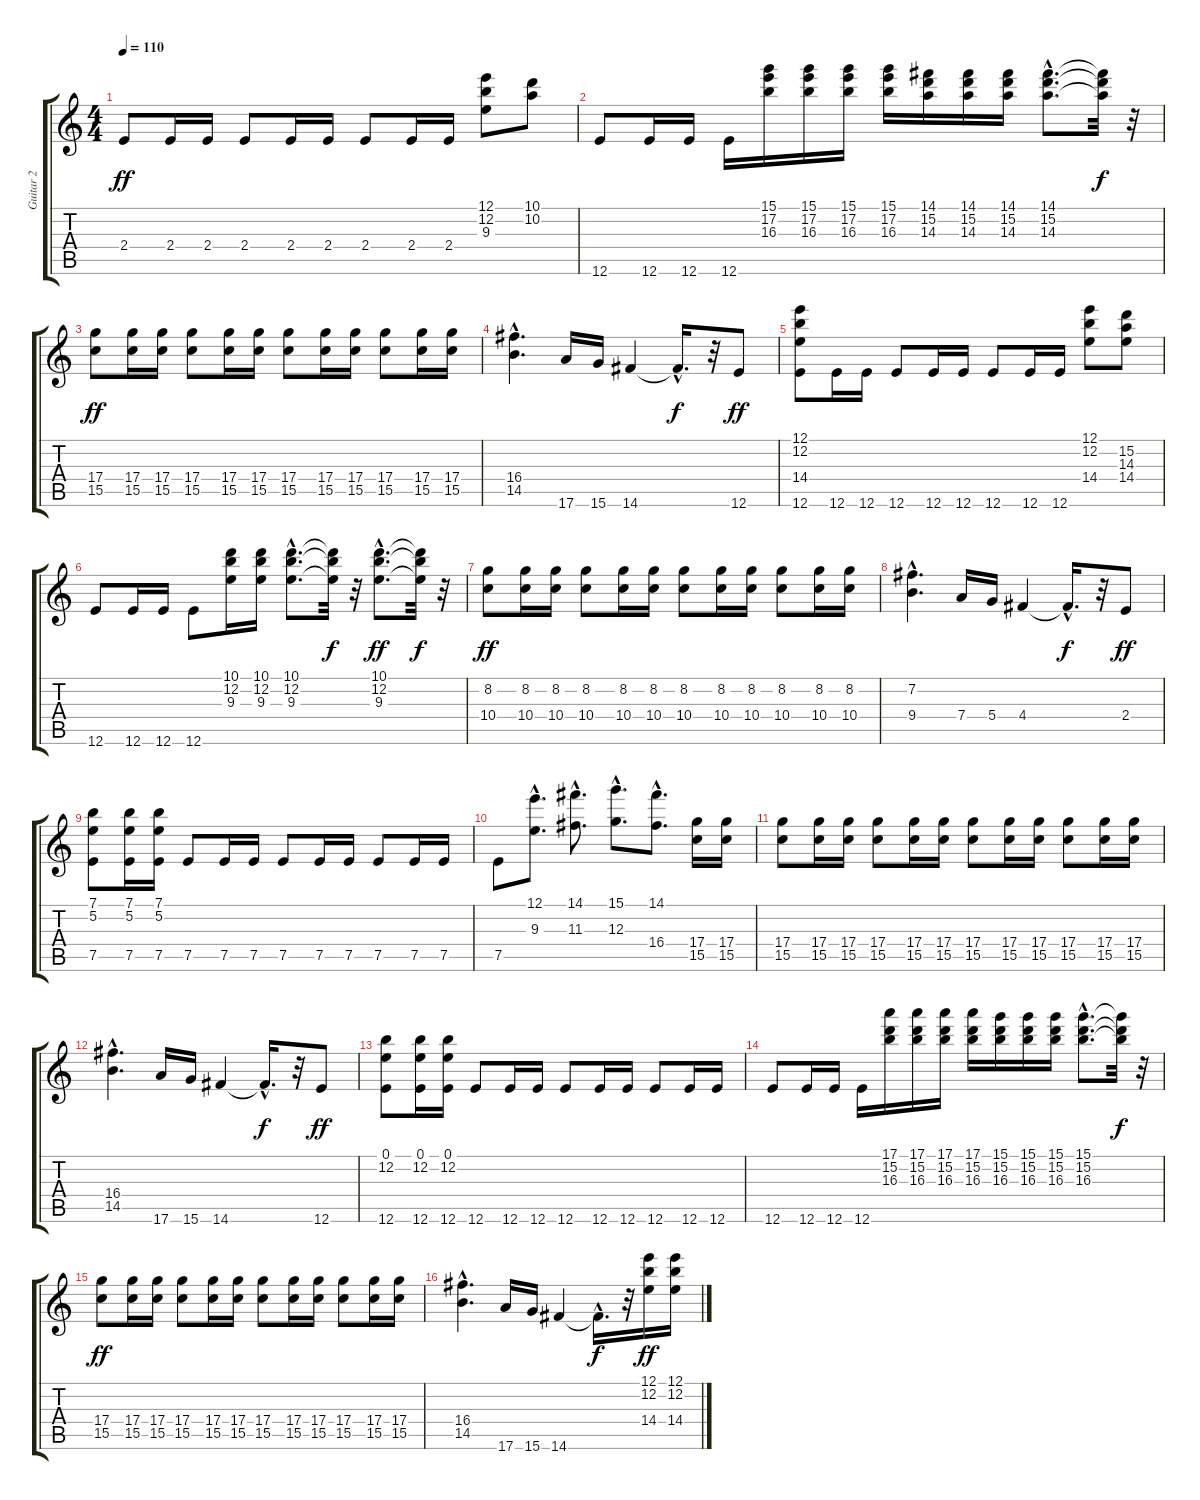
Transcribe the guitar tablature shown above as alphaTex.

\track ("Guitar 2" "Guitar 2") {instrument distortionguitar}
\staff {score tabs}
\tuning (E4 B3 G3 D3 A2 E2) {hide}
\ts (4 4)
\tempo 110
\clef g2
\ks c
2.4.8{dy ff} 2.4.16 2.4.16 2.4.8 2.4.16 2.4.16 2.4.8 2.4.16 2.4.16 (12.1 12.2 9.3).8 (10.1 10.2).8 |
12.6.8 12.6.16 12.6.16 12.6.16 (15.1 17.2 16.3).16 (15.1 17.2 16.3).16 (15.1 17.2 16.3).16 (15.1 17.2 16.3).16 (14.1 15.2 14.3).16 (14.1 15.2 14.3).16 (14.1 15.2 14.3).16 (14.1{hac} 15.2{hac} 14.3{hac}).8{d} (14.1{t} 15.2{t} 14.3{t}).32{dy f} r.32 |
(17.4 15.5).8{dy ff} (17.4 15.5).16 (17.4 15.5).16 (17.4 15.5).8 (17.4 15.5).16 (17.4 15.5).16 (17.4 15.5).8 (17.4 15.5).16 (17.4 15.5).16 (17.4 15.5).8 (17.4 15.5).16 (17.4 15.5).16 |
(16.4{hac} 14.5{hac}).4{d} 17.6.16 15.6.16 14.6.4 14.6{hac t}.16{d dy f} r.32 12.6.8{dy ff} |
(12.1 12.2 14.4 12.6).8 12.6.16 12.6.16 12.6.8 12.6.16 12.6.16 12.6.8 12.6.16 12.6.16 (12.1 12.2 14.4).8 (15.2 14.3 14.4).8 |
12.6.8 12.6.16 12.6.16 12.6.8 (10.1 12.2 9.3).16 (10.1 12.2 9.3).16 (10.1{hac} 12.2{hac} 9.3{hac}).8{d} (10.1{t} 12.2{t} 9.3{t}).32{dy f} r.32 (10.1{hac} 12.2{hac} 9.3{hac}).8{d dy ff} (10.1{t} 12.2{t} 9.3{t}).32{dy f} r.32 |
(8.2 10.4).8{dy ff} (8.2 10.4).16 (8.2 10.4).16 (8.2 10.4).8 (8.2 10.4).16 (8.2 10.4).16 (8.2 10.4).8 (8.2 10.4).16 (8.2 10.4).16 (8.2 10.4).8 (8.2 10.4).16 (8.2 10.4).16 |
(7.2{hac} 9.4{hac}).4{d} 7.4.16 5.4.16 4.4.4 4.4{hac t}.16{d dy f} r.32 2.4.8{dy ff} |
(7.1 5.2 7.5).8 (7.1 5.2 7.5).16 (7.1 5.2 7.5).16 7.5.8 7.5.16 7.5.16 7.5.8 7.5.16 7.5.16 7.5.8 7.5.16 7.5.16 |
7.5.8 (12.1{hac} 9.3{hac}).8{d} (14.1{hac} 11.3{hac}).8{d} (15.1{hac} 12.3{hac}).8{d} (14.1{hac} 16.4{hac}).8{d} (17.4 15.5).16 (17.4 15.5).16 |
(17.4 15.5).8 (17.4 15.5).16 (17.4 15.5).16 (17.4 15.5).8 (17.4 15.5).16 (17.4 15.5).16 (17.4 15.5).8 (17.4 15.5).16 (17.4 15.5).16 (17.4 15.5).8 (17.4 15.5).16 (17.4 15.5).16 |
(16.4{hac} 14.5{hac}).4{d} 17.6.16 15.6.16 14.6.4 14.6{hac t}.16{d dy f} r.32 12.6.8{dy ff} |
(0.1 12.2 12.6).8 (0.1 12.2 12.6).16 (0.1 12.2 12.6).16 12.6.8 12.6.16 12.6.16 12.6.8 12.6.16 12.6.16 12.6.8 12.6.16 12.6.16 |
12.6.8 12.6.16 12.6.16 12.6.16 (17.1 15.2 16.3).16 (17.1 15.2 16.3).16 (17.1 15.2 16.3).16 (17.1 15.2 16.3).16 (15.1 15.2 16.3).16 (15.1 15.2 16.3).16 (15.1 15.2 16.3).16 (15.1{hac} 15.2{hac} 16.3{hac}).8{d} (15.1{t} 15.2{t} 16.3{t}).32{dy f} r.32 |
(17.4 15.5).8{dy ff} (17.4 15.5).16 (17.4 15.5).16 (17.4 15.5).8 (17.4 15.5).16 (17.4 15.5).16 (17.4 15.5).8 (17.4 15.5).16 (17.4 15.5).16 (17.4 15.5).8 (17.4 15.5).16 (17.4 15.5).16 |
(16.4{hac} 14.5{hac}).4{d} 17.6.16 15.6.16 14.6.4 14.6{hac t}.16{d dy f} r.32 (12.1 12.2 14.4).16{dy ff} (12.1 12.2 14.4).16
